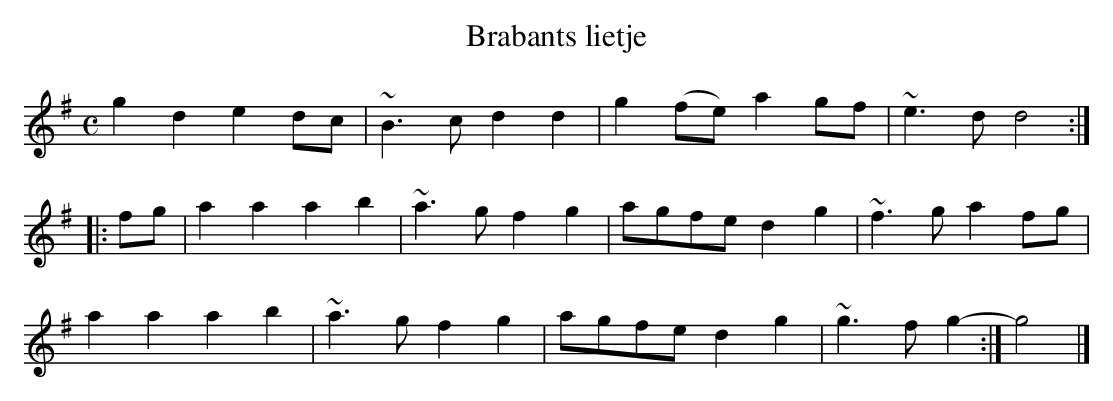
X:1
T:Brabants lietje
M:C
K:Gmaj
g2d2e2dc|~B3cd2d2|g2(fe)a2gf|~e3dd4:|
|:fg|a2a2a2b2|~a3gf2g2|agfed2g2|~f3ga2fg|
a2a2a2b2|~a3gf2g2|agfed2g2|~g3fg2-:|g4|]
